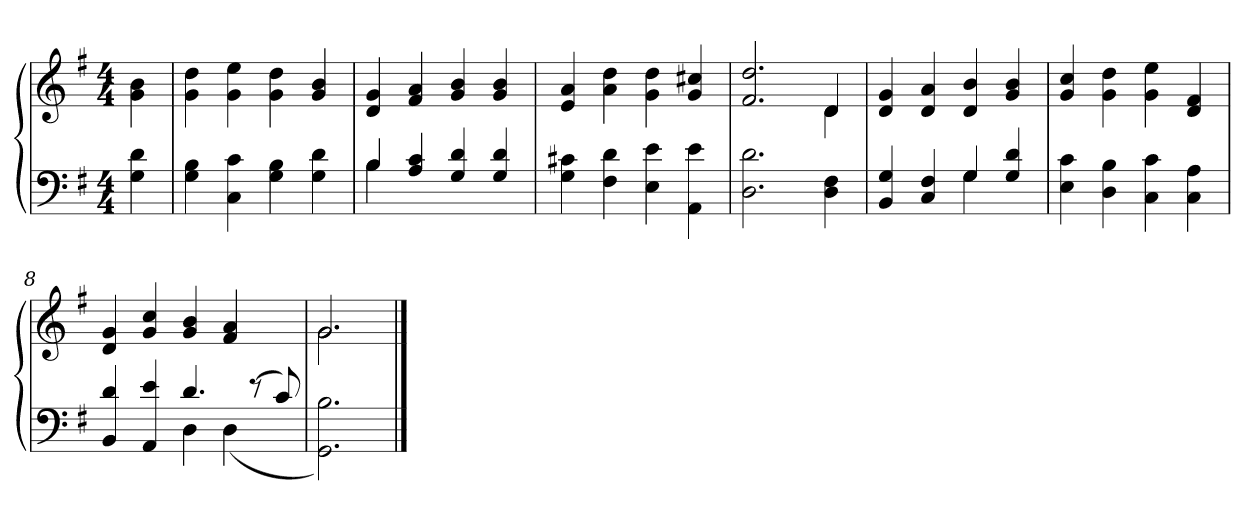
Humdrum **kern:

**kern	**kern
*part2	*part1
*staff2	*staff1
*clefF4	*clefG2
*k[f#]	*k[f#]
*G:	*G:
*M4/4	*M4/4
*MM115	*MM115
=1	=1
4G\ 4d\	4g\ 4b\
=2	=2
4G\ 4B\	4g\ 4dd\
4C\ 4c\	4g\ 4ee\
4G\ 4B\	4g\ 4dd\
4G\ 4d\	4g/ 4b/
=3	=3
*^	*
4B/	4B\	4d/ 4g/
4A/ 4c/	2.ryy	4f#/ 4a/
4G/ 4d/	.	4g/ 4b/
4G/ 4d/	.	4g/ 4b/
*v	*v	*
=4	=4
4G\ 4c#X\	4e/ 4a/
4F#\ 4d\	4a\ 4dd\
4E\ 4e\	4g\ 4dd\
4AA\ 4e\	4g/ 4cc#X/
=5	=5
*	*^
2.D\ 2.d\	2.f#/ 2.dd/	2.ryy
4D\ 4F#\	4d/	4d\
*	*v	*v
=6	=6
*^	*
4BB/ 4G/	2ryy	4d/ 4g/
4C/ 4F#/	.	4d/ 4a/
4G/	4G\	4d/ 4b/
4G/ 4d/	4ryy	4g/ 4b/
*v	*v	*
=7	=7
4E\ 4c\	4g/ 4cc/
4D\ 4B\	4g\ 4dd\
4C\ 4c\	4g\ 4ee\
4C\ 4A\	4d/ 4f#/
=8	=8
*^	*
4BB/ 4d/	2ryy	4d/ 4g/
4AA/ 4e/	.	4g/ 4cc/
4.d/	4D\	4g/ 4b/
.	(<4D\	4f#/ 4a/
(<8r	.	.
8c/)	8ryy	8ryy
*v	*v	*
=9	=9
*	*^
2.GG\ 2.B\)	2.g/	2.g\
*	*v	*v
==	==
*-	*-
